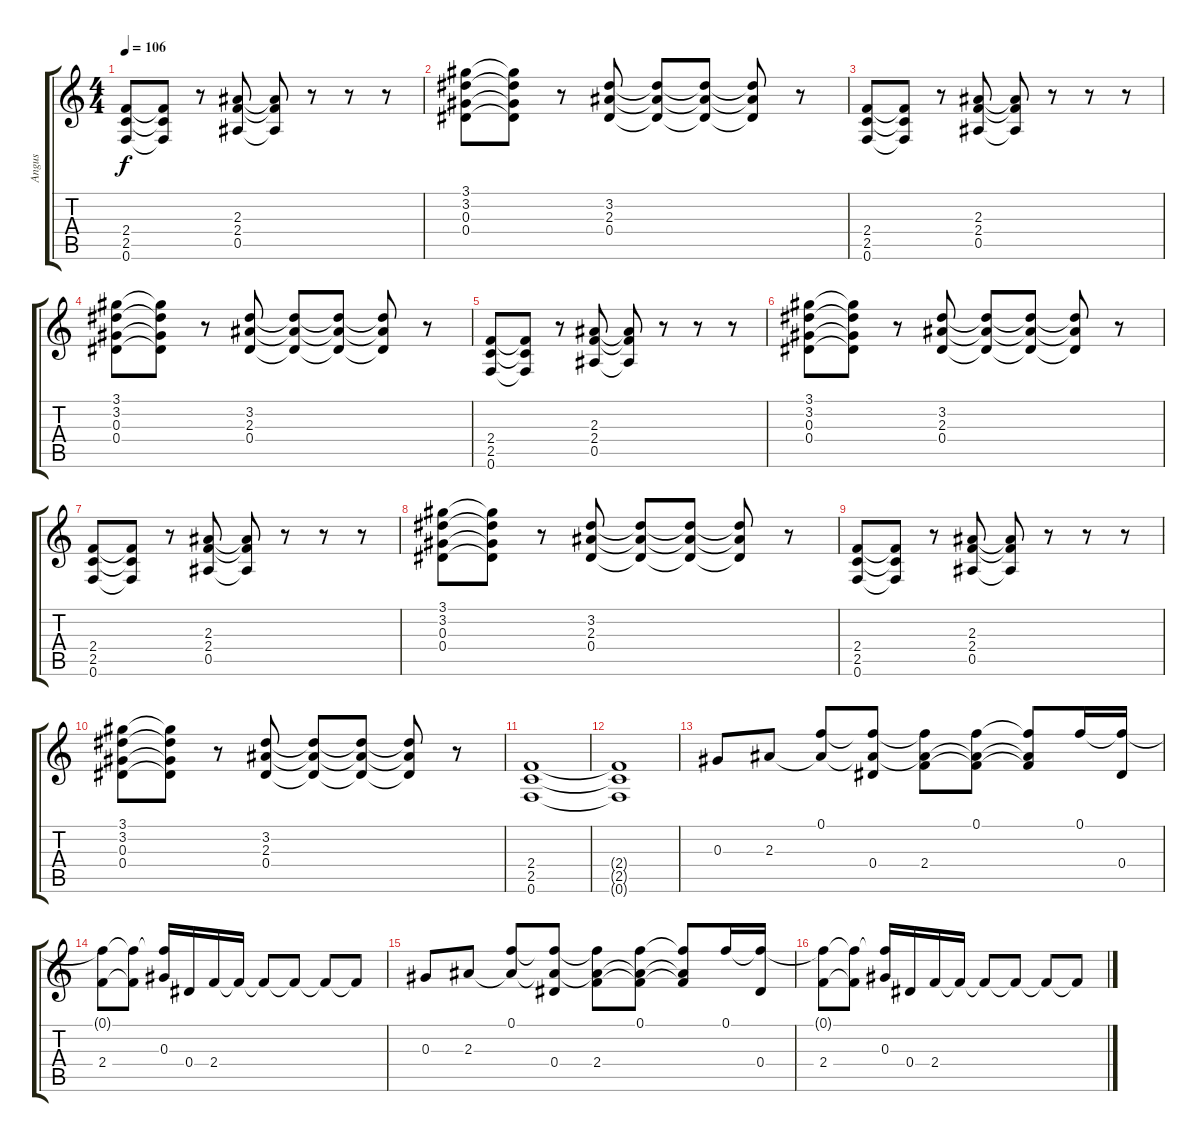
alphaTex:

\track ("Angus" "Angus") {instrument overdrivenguitar}
\staff {score tabs}
\tuning (F4 C4 Ab3 Eb3 Bb2 F2) {hide}
\ts (4 4)
\tempo 106
\clef g2
\ks c
(2.4 2.5 0.6).8{dy f} (2.4{t} 2.5{t} 0.6{t}).8 r.8 (2.3 2.4 0.5).8 (2.3{t} 2.4{t} 0.5{t}).8 r.8 r.8 r.8 |
(3.1 3.2 0.3 0.4).8 (3.1{t} 3.2{t} 0.3{t} 0.4{t}).8 r.8 (3.2 2.3 0.4).8 (3.2{t} 2.3{t} 0.4{t}).8 (3.2{t} 2.3{t} 0.4{t}).8 (3.2{t} 2.3{t} 0.4{t}).8 r.8 |
(2.4 2.5 0.6).8 (2.4{t} 2.5{t} 0.6{t}).8 r.8 (2.3 2.4 0.5).8 (2.3{t} 2.4{t} 0.5{t}).8 r.8 r.8 r.8 |
(3.1 3.2 0.3 0.4).8 (3.1{t} 3.2{t} 0.3{t} 0.4{t}).8 r.8 (3.2 2.3 0.4).8 (3.2{t} 2.3{t} 0.4{t}).8 (3.2{t} 2.3{t} 0.4{t}).8 (3.2{t} 2.3{t} 0.4{t}).8 r.8 |
(2.4 2.5 0.6).8 (2.4{t} 2.5{t} 0.6{t}).8 r.8 (2.3 2.4 0.5).8 (2.3{t} 2.4{t} 0.5{t}).8 r.8 r.8 r.8 |
(3.1 3.2 0.3 0.4).8 (3.1{t} 3.2{t} 0.3{t} 0.4{t}).8 r.8 (3.2 2.3 0.4).8 (3.2{t} 2.3{t} 0.4{t}).8 (3.2{t} 2.3{t} 0.4{t}).8 (3.2{t} 2.3{t} 0.4{t}).8 r.8 |
(2.4 2.5 0.6).8 (2.4{t} 2.5{t} 0.6{t}).8 r.8 (2.3 2.4 0.5).8 (2.3{t} 2.4{t} 0.5{t}).8 r.8 r.8 r.8 |
(3.1 3.2 0.3 0.4).8 (3.1{t} 3.2{t} 0.3{t} 0.4{t}).8 r.8 (3.2 2.3 0.4).8 (3.2{t} 2.3{t} 0.4{t}).8 (3.2{t} 2.3{t} 0.4{t}).8 (3.2{t} 2.3{t} 0.4{t}).8 r.8 |
(2.4 2.5 0.6).8 (2.4{t} 2.5{t} 0.6{t}).8 r.8 (2.3 2.4 0.5).8 (2.3{t} 2.4{t} 0.5{t}).8 r.8 r.8 r.8 |
(3.1 3.2 0.3 0.4).8 (3.1{t} 3.2{t} 0.3{t} 0.4{t}).8 r.8 (3.2 2.3 0.4).8 (3.2{t} 2.3{t} 0.4{t}).8 (3.2{t} 2.3{t} 0.4{t}).8 (3.2{t} 2.3{t} 0.4{t}).8 r.8 |
(2.4 2.5 0.6).1 |
(2.4{t} 2.5{t} 0.6{t}).1 |
0.3.8 2.3.8 (0.1 2.3{t}).8 (0.1{t} 2.3{t} 0.4).8 (0.1{t} 2.3{t} 2.4).8 (0.1 2.3{t} 2.4{t}).8 (0.1{t} 2.3{t} 2.4{t}).8 0.1.16 (0.1{t} 0.4).16 |
(0.1{t} 2.4).8 (0.1{t} 2.4{t}).8 (0.1{t} 0.3).16 0.4.16 2.4.16 2.4{t}.16 2.4{t}.8 2.4{t}.8 2.4{t}.8 2.4{t}.8 |
0.3.8 2.3.8 (0.1 2.3{t}).8 (0.1{t} 2.3{t} 0.4).8 (0.1{t} 2.3{t} 2.4).8 (0.1 2.3{t} 2.4{t}).8 (0.1{t} 2.3{t} 2.4{t}).8 0.1.16 (0.1{t} 0.4).16 |
(0.1{t} 2.4).8 (0.1{t} 2.4{t}).8 (0.1{t} 0.3).16 0.4.16 2.4.16 2.4{t}.16 2.4{t}.8 2.4{t}.8 2.4{t}.8 2.4{t}.8
